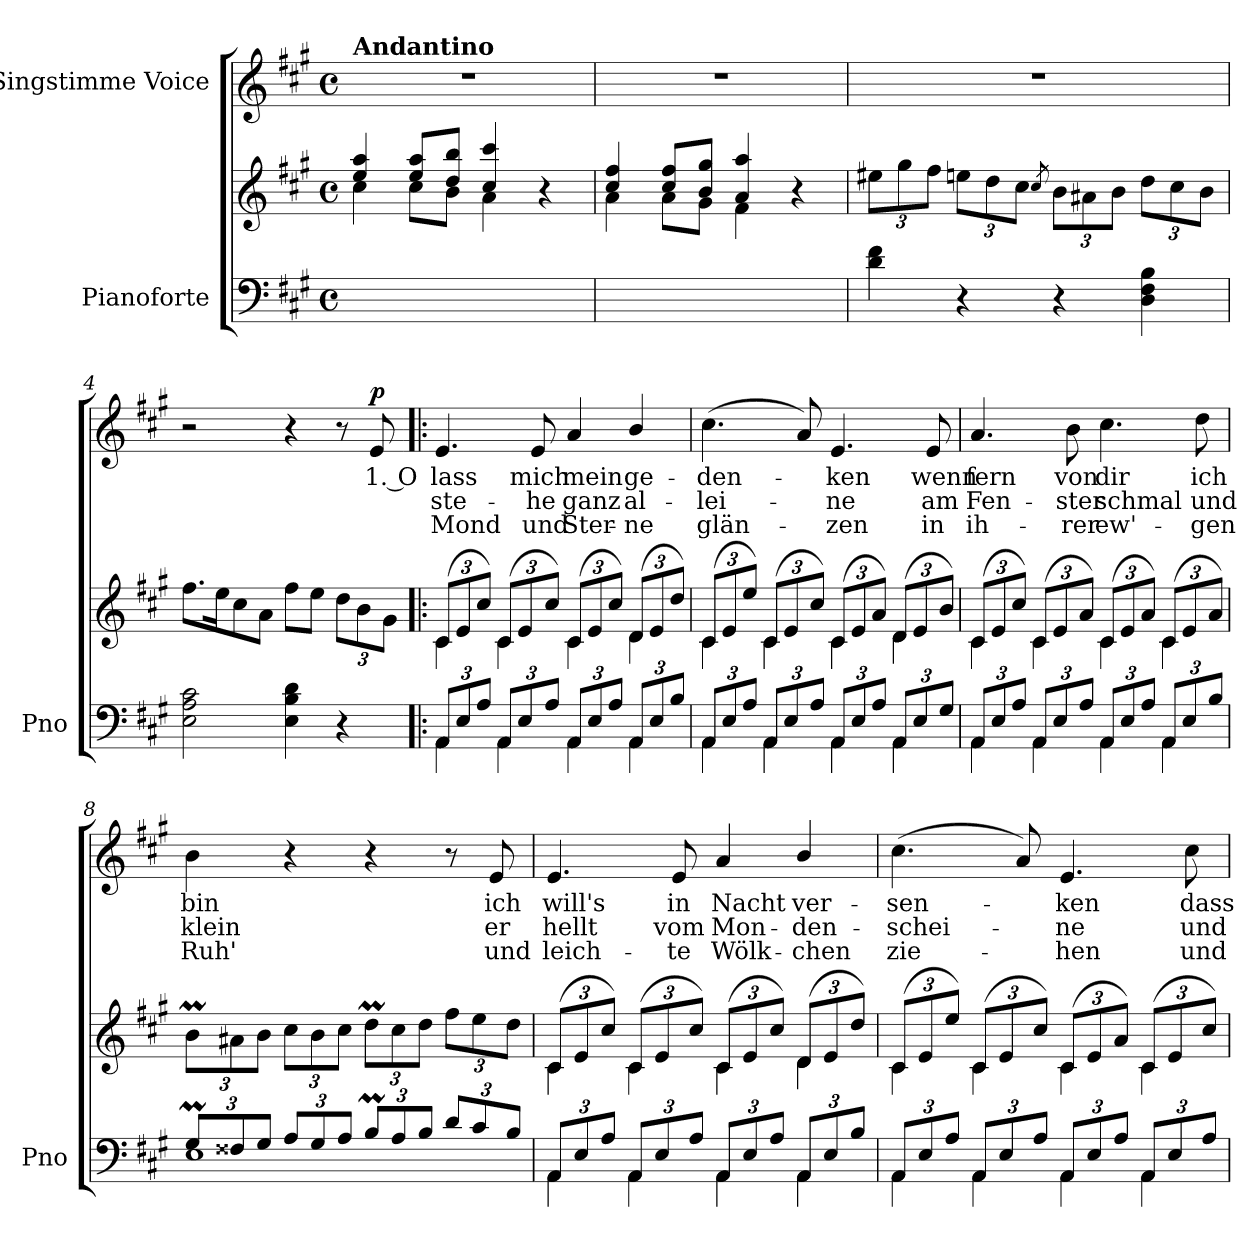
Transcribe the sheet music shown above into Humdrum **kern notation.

**kern	**kern	**kern	**text	**text	**text	**dynam
*part2	*part2	*part1	*part1	*part1	*part1	*part1
*staff3	*staff2	*staff1	*staff1	*staff1	*staff1	*staff1
*I"Pianoforte	*	*I"Singstimme Voice	*	*	*	*
*I'Pno	*	*	*	*	*	*
*clefF4	*clefG2	*clefG2	*	*	*	*
*k[f#c#g#]	*k[f#c#g#]	*k[f#c#g#]	*	*	*	*
*M4/4	*M4/4	*M4/4	*	*	*	*
*met(c)	*met(c)	*met(c)	*	*	*	*
=1	=1	=1	=1	=1	=1	=1
*	*^	*	*	*	*	*
!	!	!	!LO:TX:a:B:t=Andantino	!	!	!	!
2.ryy	4ee/ 4aa/	4cc#\	1r	.	.	.	.
.	8ee/ 8aa/L	8cc#\L	.	.	.	.	.
.	8dd/ 8bb/J	8b\J	.	.	.	.	.
.	4cc#/ 4ccc#/	4a\	.	.	.	.	.
4ryy	4r	4ryy	.	.	.	.	.
=2	=2	=2	=2	=2	=2	=2	=2
2.ryy	4cc#/ 4ff#/	4a\	1r	.	.	.	.
.	8cc#/ 8ff#/L	8a\L	.	.	.	.	.
.	8b/ 8gg#/J	8g#\J	.	.	.	.	.
.	4a/ 4aa/	4f#\	.	.	.	.	.
4ryy	4r	4ryy	.	.	.	.	.
*	*v	*v	*	*	*	*	*
=3	=3	=3	=3	=3	=3	=3
*	*Xbrackettup	*	*	*	*	*
4d\ 4f#\	12ee#X\L	1r	.	.	.	.
.	12gg#\	.	.	.	.	.
.	12ff#\J	.	.	.	.	.
4r	12een\L	.	.	.	.	.
.	12dd\	.	.	.	.	.
.	12cc#\J	.	.	.	.	.
.	8qcc#/	.	.	.	.	.
4r	12b\L	.	.	.	.	.
.	12a#X\	.	.	.	.	.
.	12b\J	.	.	.	.	.
4D\ 4F#\ 4B\	12dd\L	.	.	.	.	.
.	12cc#\	.	.	.	.	.
.	12b\J	.	.	.	.	.
=4	=4	=4	=4	=4	=4	=4
2E\ 2A\ 2c#\	8.ff#\L	2r	.	.	.	.
.	16ee\K	.	.	.	.	.
.	8cc#\	.	.	.	.	.
.	8a\J	.	.	.	.	.
4E\ 4B\ 4d\	8ff#\L	4r	.	.	.	.
.	8ee\J	.	.	.	.	.
*	*brackettup	*	*	*	*	*
4r	12dd\L	8r	.	.	.	.
.	12b\	.	.	.	.	.
!	!	!	!	!	!	!LO:DY:a
.	.	8e/	1. O	.	.	p
.	12g#\J	.	.	.	.	.
=5!|:	=5!|:	=5!|:	=5!|:	=5!|:	=5!|:	=5!|:
*Xbrackettup	*Xbrackettup	*	*	*	*	*
*^	*^	*	*	*	*	*
12AA/L	4AA\	(<12c#/L	4c#\	4.e/	lass	ste-	Mond	.
12E/	.	12e/	.	.	.	.	.	.
12A/J	.	12cc#/J)	.	.	.	.	.	.
12AA/L	4AA\	(<12c#/L	4c#\	.	.	.	.	.
12E/	.	12e/	.	.	.	.	.	.
.	.	.	.	8e/	mich	-he	und	.
12A/J	.	12cc#/J)	.	.	.	.	.	.
12AA/L	4AA\	(<12c#/L	4c#\	4a/	mein	ganz	Ster-	.
12E/	.	12e/	.	.	.	.	.	.
12A/J	.	12cc#/J)	.	.	.	.	.	.
12AA/L	4AA\	(<12d/L	4d\	4b/	ge-	al-	-ne	.
12E/	.	12e/	.	.	.	.	.	.
12B/J	.	12dd/J)	.	.	.	.	.	.
=6	=6	=6	=6	=6	=6	=6	=6	=6
12AA/L	4AA\	(<12c#/L	4c#\	(4.cc#\	-den-	-lei-	glän-	.
12E/	.	12e/	.	.	.	.	.	.
12A/J	.	12ee/J)	.	.	.	.	.	.
12AA/L	4AA\	(<12c#/L	4c#\	.	.	.	.	.
12E/	.	12e/	.	.	.	.	.	.
.	.	.	.	8a/)	.	.	.	.
12A/J	.	12cc#/J)	.	.	.	.	.	.
12AA/L	4AA\	(<12c#/L	4c#\	4.e/	-ken	-ne	-zen	.
12E/	.	12e/	.	.	.	.	.	.
12A/J	.	12a/J)	.	.	.	.	.	.
12AA/L	4AA\	(<12d/L	4d\	.	.	.	.	.
12E/	.	12e/	.	.	.	.	.	.
.	.	.	.	8e/	wenn	am	in	.
12G#/J	.	12b/J)	.	.	.	.	.	.
=7	=7	=7	=7	=7	=7	=7	=7	=7
12AA/L	4AA\	(<12c#/L	4c#\	4.a/	fern	Fen-	ih-	.
12E/	.	12e/	.	.	.	.	.	.
12A/J	.	12cc#/J)	.	.	.	.	.	.
12AA/L	4AA\	(<12c#/L	4c#\	.	.	.	.	.
12E/	.	12e/	.	.	.	.	.	.
.	.	.	.	8b\	von	-ster	-rer	.
12A/J	.	12a/J)	.	.	.	.	.	.
12AA/L	4AA\	(<12c#/L	4c#\	4.cc#\	dir	schmal	ew'-	.
12E/	.	12e/	.	.	.	.	.	.
12A/J	.	12a/J)	.	.	.	.	.	.
12AA/L	4AA\	(<12c#/L	4c#\	.	.	.	.	.
12E/	.	12e/	.	.	.	.	.	.
.	.	.	.	8dd\	ich	und	-gen	.
12B/J	.	12a/J)	.	.	.	.	.	.
*	*	*v	*v	*	*	*	*	*
=8	=8	=8	=8	=8	=8	=8	=8
12G#m/L	1E	12bM\L	4b\	bin	klein	Ruh'	.
12F##X/	.	12a#X\	.	.	.	.	.
12G#/J	.	12b\J	.	.	.	.	.
12A/L	.	12cc#\L	4r	.	.	.	.
12G#/	.	12b\	.	.	.	.	.
12A/J	.	12cc#\J	.	.	.	.	.
12BM/L	.	12ddM\L	4r	.	.	.	.
12A/	.	12cc#\	.	.	.	.	.
12B/J	.	12dd\J	.	.	.	.	.
12d/L	.	12ff#\L	8r	.	.	.	.
12c#/	.	12ee\	.	.	.	.	.
.	.	.	8e/	ich	er	und	.
12B/J	.	12dd\J	.	.	.	.	.
=9	=9	=9	=9	=9	=9	=9	=9
*	*	*^	*	*	*	*	*
12AA/L	4AA\	(<12c#/L	4c#\	4.e/	will's	hellt	leich-	.
12E/	.	12e/	.	.	.	.	.	.
12A/J	.	12cc#/J)	.	.	.	.	.	.
12AA/L	4AA\	(<12c#/L	4c#\	.	.	.	.	.
12E/	.	12e/	.	.	.	.	.	.
.	.	.	.	8e/	in	vom	-te	.
12A/J	.	12cc#/J)	.	.	.	.	.	.
12AA/L	4AA\	(<12c#/L	4c#\	4a/	Nacht	Mon-	Wölk-	.
12E/	.	12e/	.	.	.	.	.	.
12A/J	.	12cc#/J)	.	.	.	.	.	.
12AA/L	4AA\	(<12d/L	4d\	4b/	ver-	-den-	-chen	.
12E/	.	12e/	.	.	.	.	.	.
12B/J	.	12dd/J)	.	.	.	.	.	.
=10	=10	=10	=10	=10	=10	=10	=10	=10
12AA/L	4AA\	(<12c#/L	4c#\	(4.cc#\	-sen-	-schei-	zie-	.
12E/	.	12e/	.	.	.	.	.	.
12A/J	.	12ee/J)	.	.	.	.	.	.
12AA/L	4AA\	(<12c#/L	4c#\	.	.	.	.	.
12E/	.	12e/	.	.	.	.	.	.
.	.	.	.	8a/)	.	.	.	.
12A/J	.	12cc#/J)	.	.	.	.	.	.
12AA/L	4AA\	(<12c#/L	4c#\	4.e/	-ken	-ne	-hen	.
12E/	.	12e/	.	.	.	.	.	.
12A/J	.	12a/J)	.	.	.	.	.	.
12AA/L	4AA\	(<12c#/L	4c#\	.	.	.	.	.
12E/	.	12e/	.	.	.	.	.	.
.	.	.	.	8cc#\	dass	und	und	.
12A/J	.	12cc#/J)	.	.	.	.	.	.
*v	*v	*	*	*	*	*	*	*
*	*v	*v	*	*	*	*	*
=	=	=	=	=	=	=
*-	*-	*-	*-	*-	*-	*-
